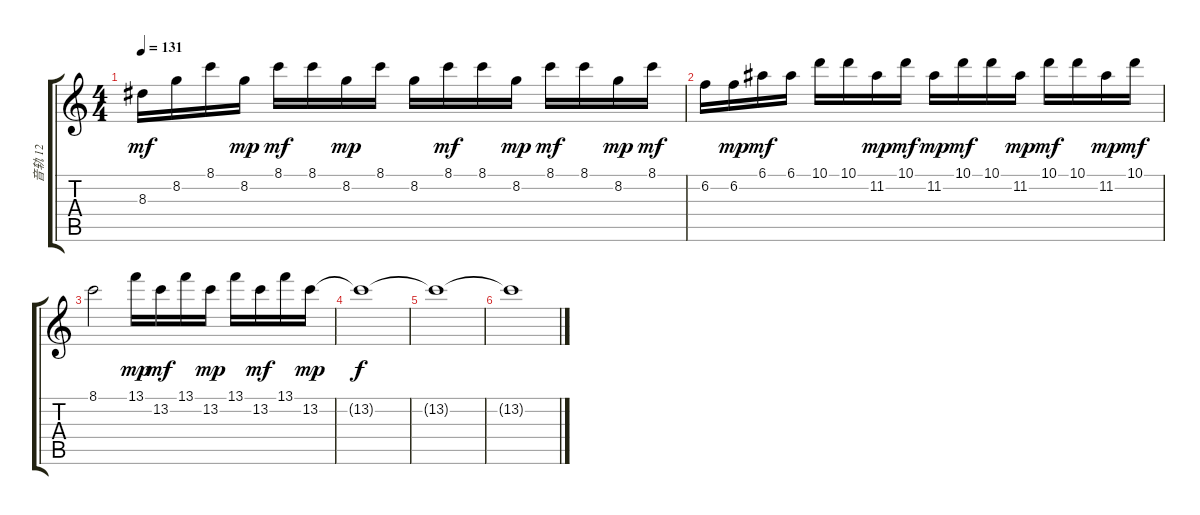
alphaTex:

\track ("音轨 12" "音轨 12") {instrument distortionguitar}
\staff {score tabs}
\tuning (E4 B3 G3 D3 A2 E2) {hide}
\ts (4 4)
\tempo 131
\clef g2
\ks c
8.3.16{dy mf} 8.2.16 8.1.16 8.2.16{dy mp} 8.1.16{dy mf} 8.1.16 8.2.16{dy mp} 8.1.16 8.2.16 8.1.16{dy mf} 8.1.16 8.2.16{dy mp} 8.1.16{dy mf} 8.1.16 8.2.16{dy mp} 8.1.16{dy mf} |
6.2.16 6.2.16{dy mp} 6.1.16{dy mf} 6.1.16 10.1.16 10.1.16 11.2.16{dy mp} 10.1.16{dy mf} 11.2.16{dy mp} 10.1.16{dy mf} 10.1.16 11.2.16{dy mp} 10.1.16{dy mf} 10.1.16 11.2.16{dy mp} 10.1.16{dy mf} |
8.1.2 13.1.16{dy mp} 13.2.16{dy mf} 13.1.16 13.2.16{dy mp} 13.1.16 13.2.16{dy mf} 13.1.16 13.2.16{dy mp} |
13.2{t}.1{dy f} |
13.2{t}.1 |
13.2{t}.1
